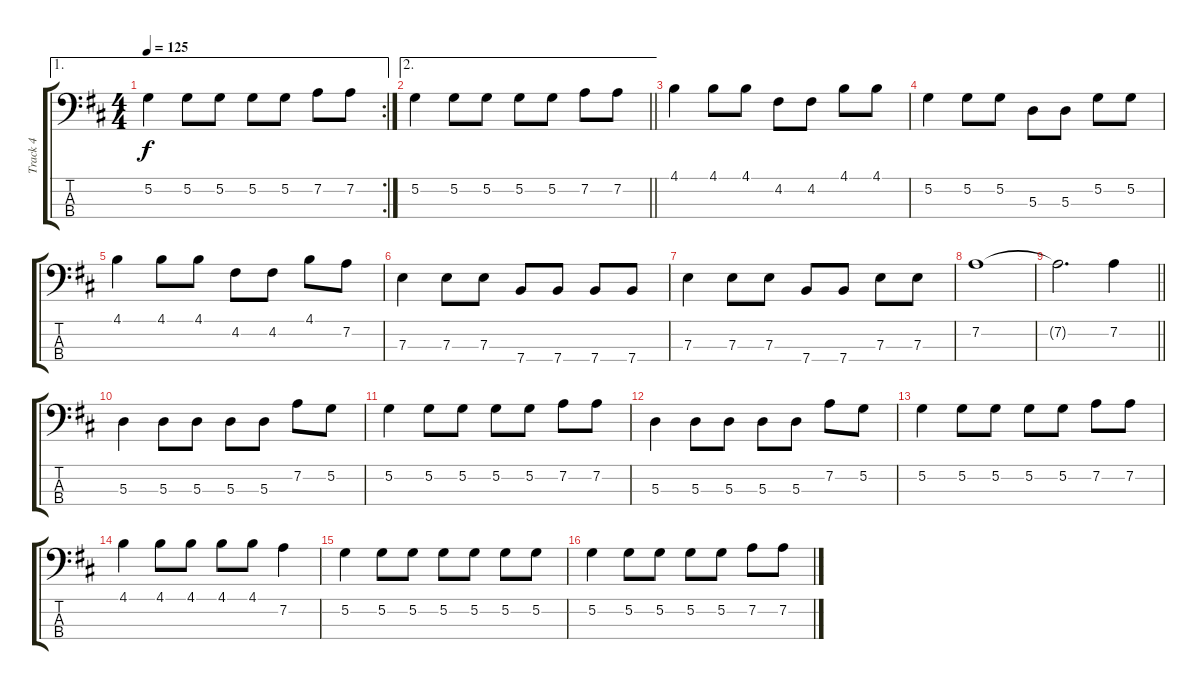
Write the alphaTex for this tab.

\track ("Track 4" "Track 4") {instrument electricbassfinger}
\staff {score tabs}
\tuning (G2 D2 A1 E1) {hide}
\ae 1
\rc 2
\ts (4 4)
\tempo 125
\clef f4
\ks d
5.2.4{dy f} 5.2.8 5.2.8 5.2.8 5.2.8 7.2.8 7.2.8 |
\ae 2
\barLineRight lightlight
5.2.4 5.2.8 5.2.8 5.2.8 5.2.8 7.2.8 7.2.8 |
4.1.4 4.1.8 4.1.8 4.2.8 4.2.8 4.1.8 4.1.8 |
5.2.4 5.2.8 5.2.8 5.3.8 5.3.8 5.2.8 5.2.8 |
4.1.4 4.1.8 4.1.8 4.2.8 4.2.8 4.1.8 7.2.8 |
7.3.4 7.3.8 7.3.8 7.4.8 7.4.8 7.4.8 7.4.8 |
7.3.4 7.3.8 7.3.8 7.4.8 7.4.8 7.3.8 7.3.8 |
7.2.1 |
\barLineRight lightlight
7.2{t}.2{d} 7.2.4 |
5.3.4 5.3.8 5.3.8 5.3.8 5.3.8 7.2.8 5.2.8 |
5.2.4 5.2.8 5.2.8 5.2.8 5.2.8 7.2.8 7.2.8 |
5.3.4 5.3.8 5.3.8 5.3.8 5.3.8 7.2.8 5.2.8 |
5.2.4 5.2.8 5.2.8 5.2.8 5.2.8 7.2.8 7.2.8 |
4.1.4 4.1.8 4.1.8 4.1.8 4.1.8 7.2.4 |
5.2.4 5.2.8 5.2.8 5.2.8 5.2.8 5.2.8 5.2.8 |
5.2.4 5.2.8 5.2.8 5.2.8 5.2.8 7.2.8 7.2.8
